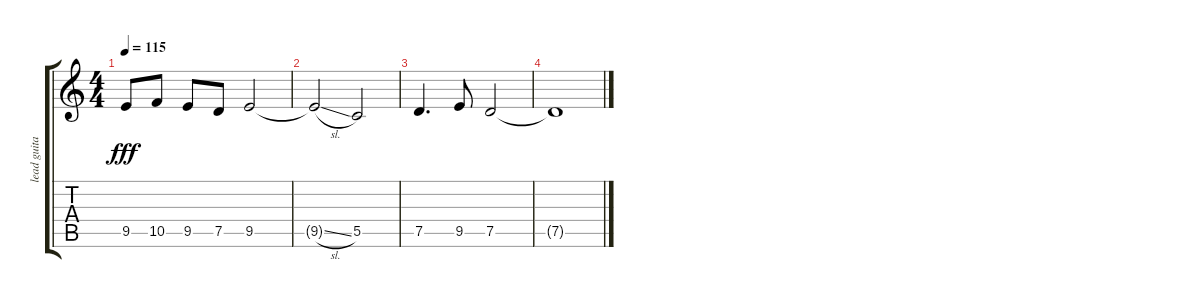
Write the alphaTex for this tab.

\track ("lead guitar" "lead guita") {instrument overdrivenguitar}
\staff {score tabs}
\tuning (D4 A3 F3 C3 G2 D2) {hide}
\ts (4 4)
\tempo 115
\clef g2
\ks c
9.5.8{dy fff} 10.5.8 9.5.8 7.5.8 9.5.2 |
9.5{sl t}.2 5.5.2 |
7.5.4{d} 9.5.8 7.5.2 |
7.5{t}.1
